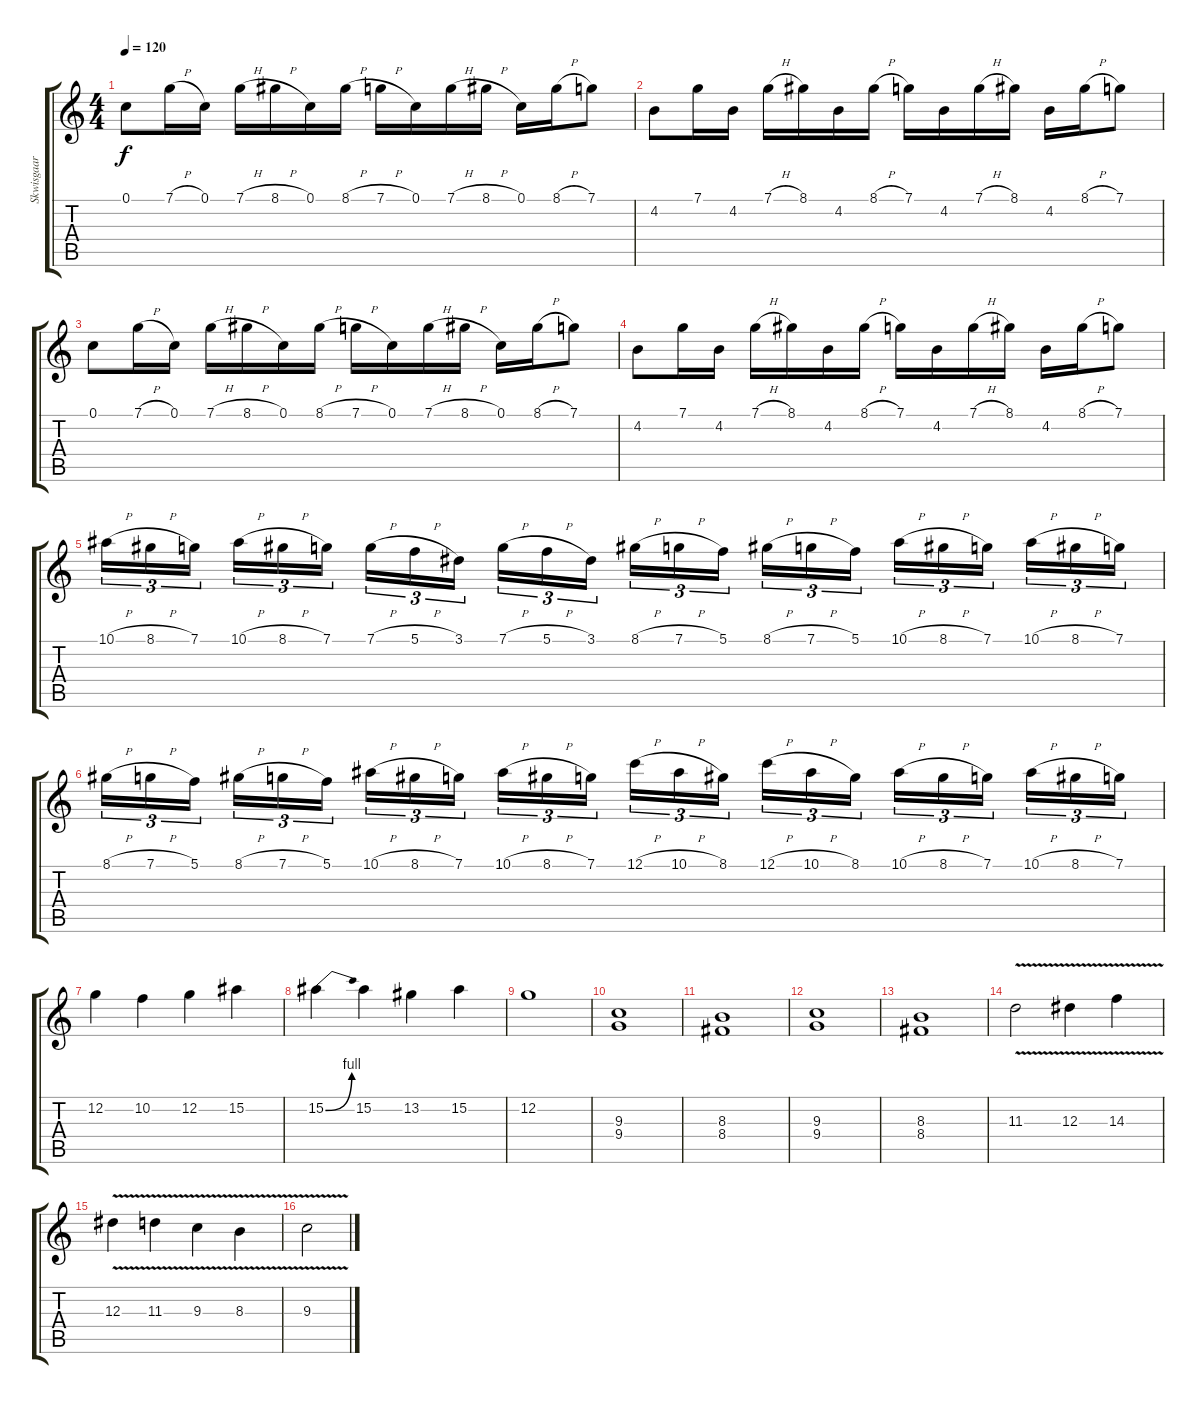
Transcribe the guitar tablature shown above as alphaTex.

\track ("Skwisgaar Skwigelf" "Skwisgaar ") {instrument overdrivenguitar}
\staff {score tabs}
\tuning (C4 G3 Eb3 Bb2 F2 C2) {hide}
\ts (4 4)
\tempo 120
\clef g2
\ks c
0.1.8{dy f} 7.1{h}.16 0.1.16 7.1{h}.16 8.1{h}.16 0.1.16 8.1{h}.16 7.1{h}.16 0.1.16 7.1{h}.16 8.1{h}.16 0.1.16 8.1{h}.16 7.1.8 |
4.2.8 7.1.16 4.2.16 7.1{h}.16 8.1.16 4.2.16 8.1{h}.16 7.1.16 4.2.16 7.1{h}.16 8.1.16 4.2.16 8.1{h}.16 7.1.8 |
0.1.8 7.1{h}.16 0.1.16 7.1{h}.16 8.1{h}.16 0.1.16 8.1{h}.16 7.1{h}.16 0.1.16 7.1{h}.16 8.1{h}.16 0.1.16 8.1{h}.16 7.1.8 |
4.2.8 7.1.16 4.2.16 7.1{h}.16 8.1.16 4.2.16 8.1{h}.16 7.1.16 4.2.16 7.1{h}.16 8.1.16 4.2.16 8.1{h}.16 7.1.8 |
10.1{h}.16{tu (3 2)} 8.1{h}.16{tu (3 2)} 7.1.16{tu (3 2) beam splitsecondary} 10.1{h}.16{tu (3 2)} 8.1{h}.16{tu (3 2)} 7.1.16{tu (3 2)} 7.1{h}.16{tu (3 2)} 5.1{h}.16{tu (3 2)} 3.1.16{tu (3 2) beam splitsecondary} 7.1{h}.16{tu (3 2)} 5.1{h}.16{tu (3 2)} 3.1.16{tu (3 2)} 8.1{h}.16{tu (3 2)} 7.1{h}.16{tu (3 2)} 5.1.16{tu (3 2) beam splitsecondary} 8.1{h}.16{tu (3 2)} 7.1{h}.16{tu (3 2)} 5.1.16{tu (3 2)} 10.1{h}.16{tu (3 2)} 8.1{h}.16{tu (3 2)} 7.1.16{tu (3 2) beam splitsecondary} 10.1{h}.16{tu (3 2)} 8.1{h}.16{tu (3 2)} 7.1.16{tu (3 2)} |
8.1{h}.16{tu (3 2)} 7.1{h}.16{tu (3 2)} 5.1.16{tu (3 2) beam splitsecondary} 8.1{h}.16{tu (3 2)} 7.1{h}.16{tu (3 2)} 5.1.16{tu (3 2)} 10.1{h}.16{tu (3 2)} 8.1{h}.16{tu (3 2)} 7.1.16{tu (3 2) beam splitsecondary} 10.1{h}.16{tu (3 2)} 8.1{h}.16{tu (3 2)} 7.1.16{tu (3 2)} 12.1{h}.16{tu (3 2)} 10.1{h}.16{tu (3 2)} 8.1.16{tu (3 2) beam splitsecondary} 12.1{h}.16{tu (3 2)} 10.1{h}.16{tu (3 2)} 8.1.16{tu (3 2)} 10.1{h}.16{tu (3 2)} 8.1{h}.16{tu (3 2)} 7.1.16{tu (3 2) beam splitsecondary} 10.1{h}.16{tu (3 2)} 8.1{h}.16{tu (3 2)} 7.1.16{tu (3 2)} |
12.2.4 10.2.4 12.2.4 15.2.4 |
15.2{be (bend 0 0 60 4)}.4 15.2.4 13.2.4 15.2.4 |
12.2.1 |
(9.3 9.4).1 |
(8.3 8.4).1 |
(9.3 9.4).1 |
(8.3 8.4).1 |
11.3{v}.2 12.3{v}.4 14.3{v}.4 |
12.3{v}.4 11.3{v}.4 9.3{v}.4 8.3{v}.4 |
9.3{v}.2
